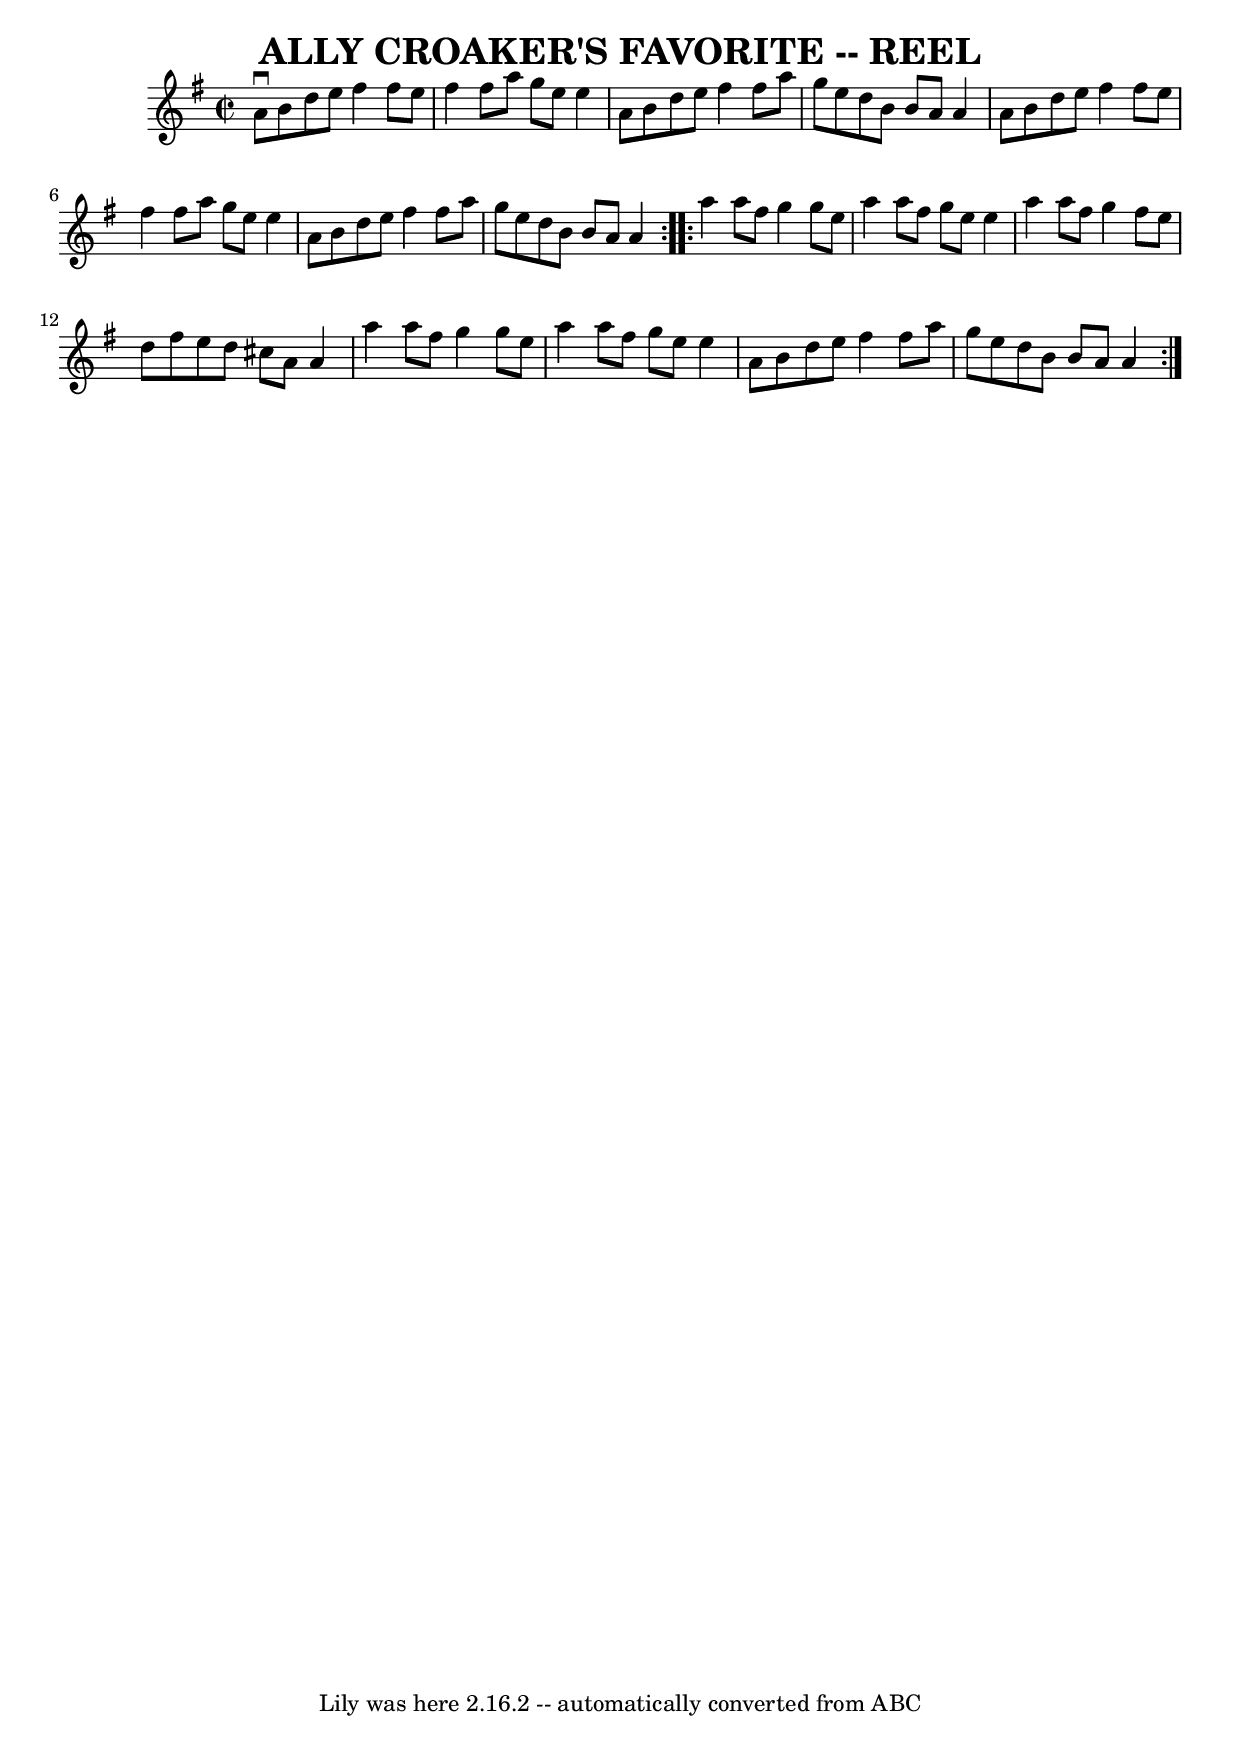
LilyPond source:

\version "2.16.2"
\include "Mammoth.ily"
\header {
  %% book = "Ryan's Mammoth Collection of Fiddle Tunes"
  crossRefNumber = "1"
  footnotes = ""
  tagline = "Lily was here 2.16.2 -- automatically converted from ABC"
  title = "ALLY CROAKER'S FAVORITE -- REEL"

}
voicedefault =  {



  \repeat volta 2 {

    \override Staff.TimeSignature #'style = #'C
    \time 2/2 
    \key a \dorian
    a'8^\downbow b'8 d''8 e''8 fis''4    
    fis''8 e''8    |
    fis''4 fis''8 a''8 g''8 e''8 e''4   
    |
    a'8 b'8 d''8 e''8 fis''4 fis''8 a''8    |
    
    g''8 e''8 d''8 b'8 b'8 a'8 a'4        |
    a'8 b'8  
    d''8 e''8 fis''4 fis''8 e''8    |
    fis''4 fis''8    
    a''8 g''8 e''8 e''4    |
    a'8 b'8 d''8 e''8 fis''4 
    fis''8 a''8    |
    g''8 e''8 d''8 b'8 b'8 a'8    
    a'4    
  }     
  \repeat volta 2 {
    a''4 a''8 fis''8 g''4 g''8 e''8 
    |
    a''4 a''8 fis''8 g''8 e''8 e''4    |
    a''4 
    a''8 fis''8 g''4 fis''8 e''8    |
    d''8 fis''8    
    e''8 d''8 cis''8 a'8 a'4        |
    a''4 a''8 fis''8   
    g''4 g''8 e''8    |
    a''4 a''8 fis''8 g''8 e''8    
    e''4    |
    a'8 b'8 d''8 e''8 fis''4 fis''8 a''8    
    |
    g''8 e''8 d''8 b'8 b'8 a'8 a'4    
  }   

}

\score{
  <<

    \context Staff="default"
    {
      \voicedefault 
      
    }

  >>
  \layout {
    
  }
  \midi {
  }

}
